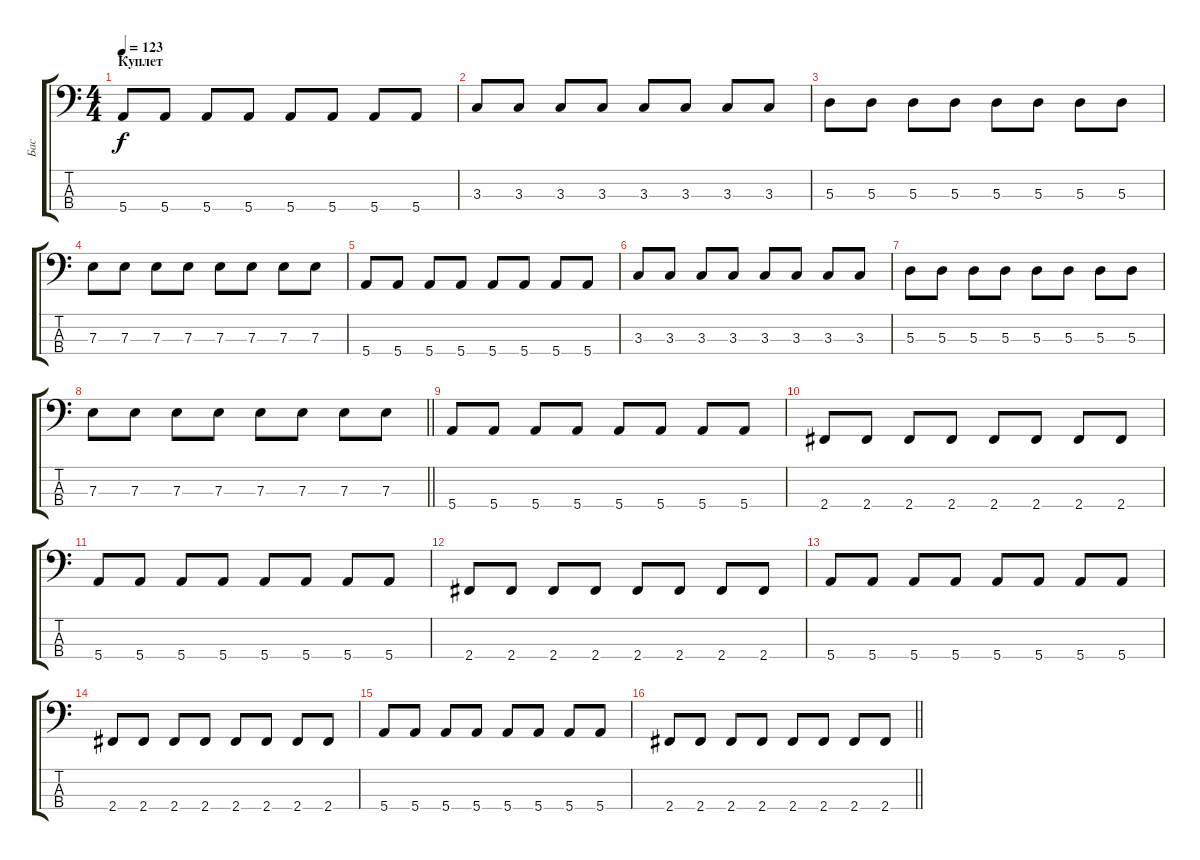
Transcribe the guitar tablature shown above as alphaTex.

\track ("Бас" "Бас") {instrument electricbassfinger}
\staff {score tabs}
\tuning (G2 D2 A1 E1) {hide}
\ts (4 4)
\section ("" "Куплет")
\tempo 123
\clef f4
\ks c
5.4.8{dy f} 5.4.8 5.4.8 5.4.8 5.4.8 5.4.8 5.4.8 5.4.8 |
3.3.8 3.3.8 3.3.8 3.3.8 3.3.8 3.3.8 3.3.8 3.3.8 |
5.3.8 5.3.8 5.3.8 5.3.8 5.3.8 5.3.8 5.3.8 5.3.8 |
7.3.8 7.3.8 7.3.8 7.3.8 7.3.8 7.3.8 7.3.8 7.3.8 |
5.4.8 5.4.8 5.4.8 5.4.8 5.4.8 5.4.8 5.4.8 5.4.8 |
3.3.8 3.3.8 3.3.8 3.3.8 3.3.8 3.3.8 3.3.8 3.3.8 |
5.3.8 5.3.8 5.3.8 5.3.8 5.3.8 5.3.8 5.3.8 5.3.8 |
\barLineRight lightlight
7.3.8 7.3.8 7.3.8 7.3.8 7.3.8 7.3.8 7.3.8 7.3.8 |
\section ("" " ")
5.4.8 5.4.8 5.4.8 5.4.8 5.4.8 5.4.8 5.4.8 5.4.8 |
2.4.8 2.4.8 2.4.8 2.4.8 2.4.8 2.4.8 2.4.8 2.4.8 |
5.4.8 5.4.8 5.4.8 5.4.8 5.4.8 5.4.8 5.4.8 5.4.8 |
2.4.8 2.4.8 2.4.8 2.4.8 2.4.8 2.4.8 2.4.8 2.4.8 |
5.4.8 5.4.8 5.4.8 5.4.8 5.4.8 5.4.8 5.4.8 5.4.8 |
2.4.8 2.4.8 2.4.8 2.4.8 2.4.8 2.4.8 2.4.8 2.4.8 |
5.4.8 5.4.8 5.4.8 5.4.8 5.4.8 5.4.8 5.4.8 5.4.8 |
\barLineRight lightlight
2.4.8 2.4.8 2.4.8 2.4.8 2.4.8 2.4.8 2.4.8 2.4.8
